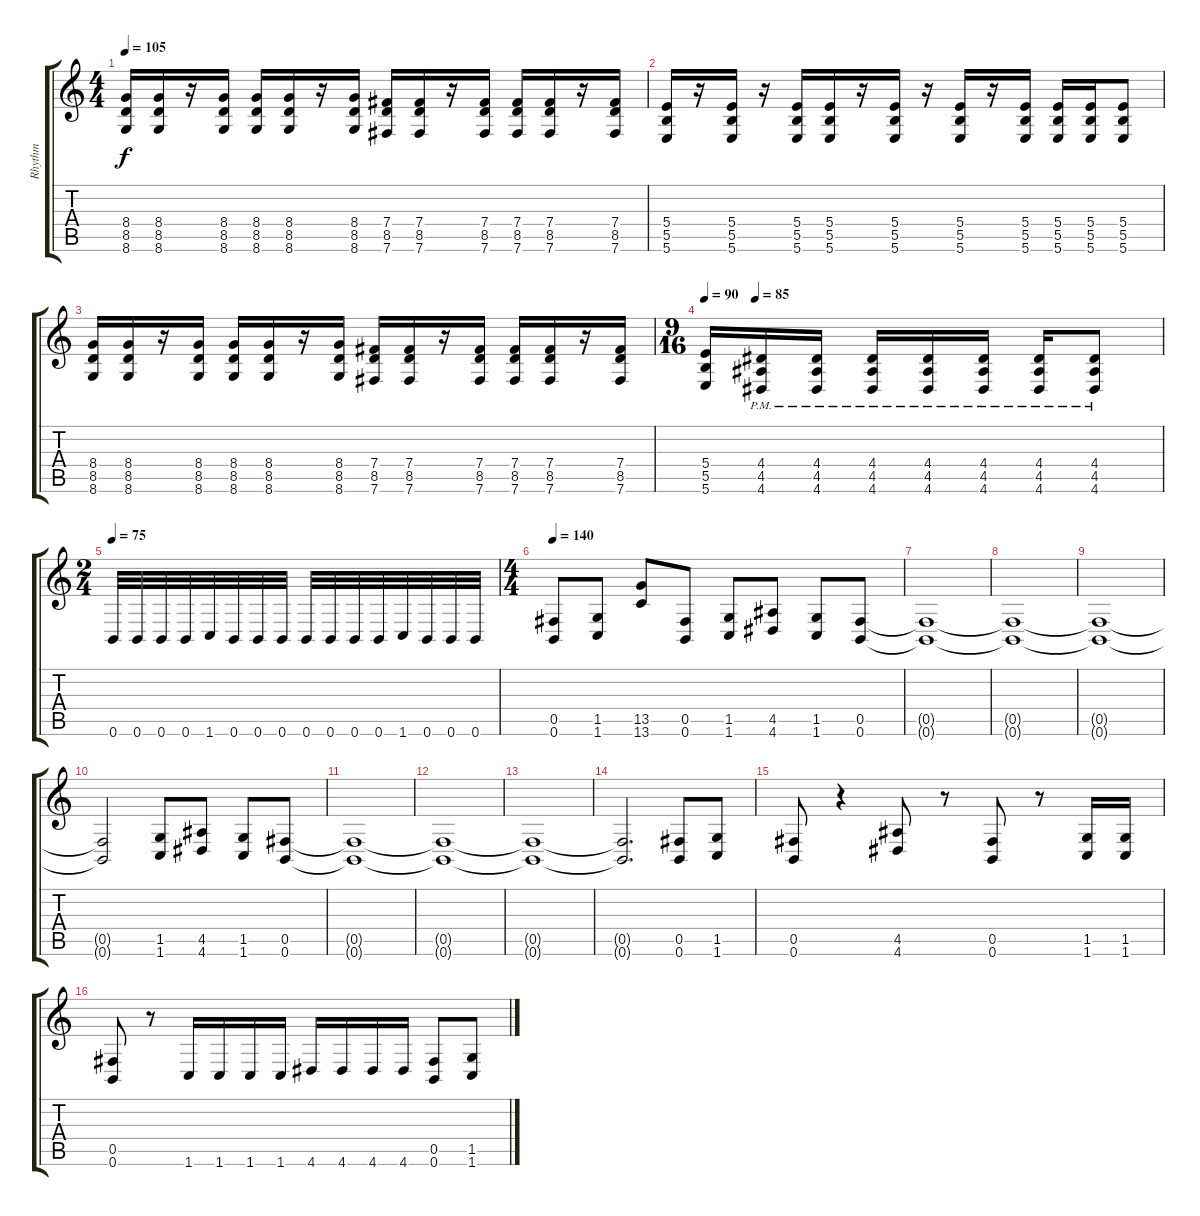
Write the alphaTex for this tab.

\track ("Rhythm" "Rhythm") {instrument distortionguitar}
\staff {score tabs}
\tuning (Db4 Ab3 E3 B2 Gb2 B1) {hide}
\ts (4 4)
\tempo 105
\clef g2
\ks c
(8.4 8.5 8.6).16{dy f} (8.4 8.5 8.6).16 r.16 (8.4 8.5 8.6).16 (8.4 8.5 8.6).16 (8.4 8.5 8.6).16 r.16 (8.4 8.5 8.6).16 (7.4 8.5 7.6).16 (7.4 8.5 7.6).16 r.16 (7.4 8.5 7.6).16 (7.4 8.5 7.6).16 (7.4 8.5 7.6).16 r.16 (7.4 8.5 7.6).16 |
(5.4 5.5 5.6).16 r.16 (5.4 5.5 5.6).16 r.16 (5.4 5.5 5.6).16 (5.4 5.5 5.6).16 r.16 (5.4 5.5 5.6).16 r.16 (5.4 5.5 5.6).16 r.16 (5.4 5.5 5.6).16 (5.4 5.5 5.6).16 (5.4 5.5 5.6).16 (5.4 5.5 5.6).8 |
(8.4 8.5 8.6).16 (8.4 8.5 8.6).16 r.16 (8.4 8.5 8.6).16 (8.4 8.5 8.6).16 (8.4 8.5 8.6).16 r.16 (8.4 8.5 8.6).16 (7.4 8.5 7.6).16 (7.4 8.5 7.6).16 r.16 (7.4 8.5 7.6).16 (7.4 8.5 7.6).16 (7.4 8.5 7.6).16 r.16 (7.4 8.5 7.6).16 |
\ts (9 16)
\tempo 90
\tempo (85 0.1111111111111111)
(5.4 5.5 5.6).16 (4.4{pm} 4.5{pm} 4.6{pm}).16 (4.4{pm} 4.5{pm} 4.6{pm}).16 (4.4{pm} 4.5{pm} 4.6{pm}).16 (4.4{pm} 4.5{pm} 4.6{pm}).16 (4.4{pm} 4.5{pm} 4.6{pm}).16 (4.4{pm} 4.5{pm} 4.6{pm}).16 (4.4{pm} 4.5{pm} 4.6{pm}).8 |
\ts (2 4)
\tempo 75
0.6.32 0.6.32 0.6.32 0.6.32 1.6.32 0.6.32 0.6.32 0.6.32 0.6.32 0.6.32 0.6.32 0.6.32 1.6.32 0.6.32 0.6.32 0.6.32 |
\ts (4 4)
\tempo 140
(0.5 0.6).8 (1.5 1.6).8 (13.5 13.6).8 (0.5 0.6).8 (1.5 1.6).8 (4.5 4.6).8 (1.5 1.6).8 (0.5 0.6).8 |
(0.5{t} 0.6{t}).1 |
(0.5{t} 0.6{t}).1 |
(0.5{t} 0.6{t}).1 |
(0.5{t} 0.6{t}).2 (1.5 1.6).8 (4.5 4.6).8 (1.5 1.6).8 (0.5 0.6).8 |
(0.5{t} 0.6{t}).1 |
(0.5{t} 0.6{t}).1 |
(0.5{t} 0.6{t}).1 |
(0.5{t} 0.6{t}).2{d} (0.5 0.6).8 (1.5 1.6).8 |
(0.5 0.6).8 r.4 (4.5 4.6).8 r.8 (0.5 0.6).8 r.8 (1.5 1.6).16 (1.5 1.6).16 |
(0.5 0.6).8 r.8 1.6.16 1.6.16 1.6.16 1.6.16 4.6.16 4.6.16 4.6.16 4.6.16 (0.5 0.6).8 (1.5 1.6).8
